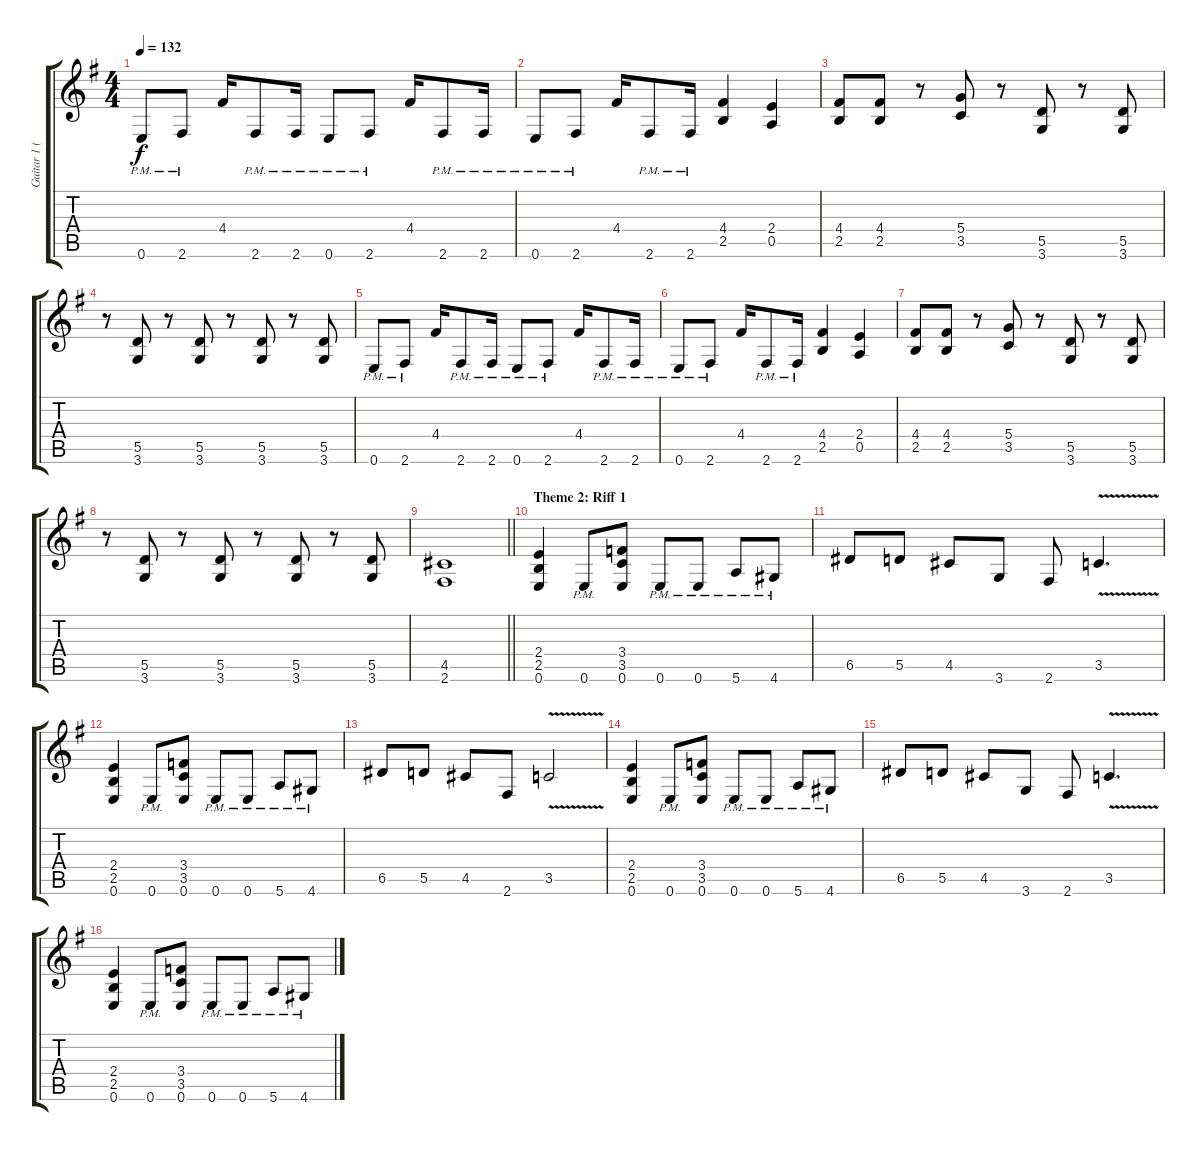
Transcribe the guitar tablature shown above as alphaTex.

\track ("Guitar 1 (RHYTHM)" "Guitar 1 (") {instrument overdrivenguitar}
\staff {score tabs}
\tuning (E4 B3 G3 D3 A2 E2) {hide}
\ts (4 4)
\tempo 132
\clef g2
\ks g
0.6{pm}.8{dy f} 2.6{pm}.8 4.4.16 2.6{pm}.8 2.6{pm}.16 0.6{pm}.8 2.6{pm}.8 4.4.16 2.6{pm}.8 2.6{pm}.16 |
0.6{pm}.8 2.6{pm}.8 4.4.16 2.6{pm}.8 2.6{pm}.16 (4.4 2.5).4 (2.4 0.5).4 |
(4.4 2.5).8 (4.4 2.5).8 r.8 (5.4 3.5).8 r.8 (5.5 3.6).8 r.8 (5.5 3.6).8 |
r.8 (5.5 3.6).8 r.8 (5.5 3.6).8 r.8 (5.5 3.6).8 r.8 (5.5 3.6).8 |
0.6{pm}.8 2.6{pm}.8 4.4.16 2.6{pm}.8 2.6{pm}.16 0.6{pm}.8 2.6{pm}.8 4.4.16 2.6{pm}.8 2.6{pm}.16 |
0.6{pm}.8 2.6{pm}.8 4.4.16 2.6{pm}.8 2.6{pm}.16 (4.4 2.5).4 (2.4 0.5).4 |
(4.4 2.5).8 (4.4 2.5).8 r.8 (5.4 3.5).8 r.8 (5.5 3.6).8 r.8 (5.5 3.6).8 |
r.8 (5.5 3.6).8 r.8 (5.5 3.6).8 r.8 (5.5 3.6).8 r.8 (5.5 3.6).8 |
\barLineRight lightlight
(4.5 2.6).1 |
\section ("" "Theme 2: Riff 1")
(2.4 2.5 0.6).4 0.6{pm}.8 (3.4 3.5 0.6).8 0.6{pm}.8 0.6{pm}.8 5.6{pm}.8 4.6{pm}.8 |
6.5.8 5.5.8 4.5.8 3.6.8 2.6.8 3.5{v}.4{d} |
(2.4 2.5 0.6).4 0.6{pm}.8 (3.4 3.5 0.6).8 0.6{pm}.8 0.6{pm}.8 5.6{pm}.8 4.6{pm}.8 |
6.5.8 5.5.8 4.5.8 2.6.8 3.5{v}.2 |
(2.4 2.5 0.6).4 0.6{pm}.8 (3.4 3.5 0.6).8 0.6{pm}.8 0.6{pm}.8 5.6{pm}.8 4.6{pm}.8 |
6.5.8 5.5.8 4.5.8 3.6.8 2.6.8 3.5{v}.4{d} |
(2.4 2.5 0.6).4 0.6{pm}.8 (3.4 3.5 0.6).8 0.6{pm}.8 0.6{pm}.8 5.6{pm}.8 4.6{pm}.8
